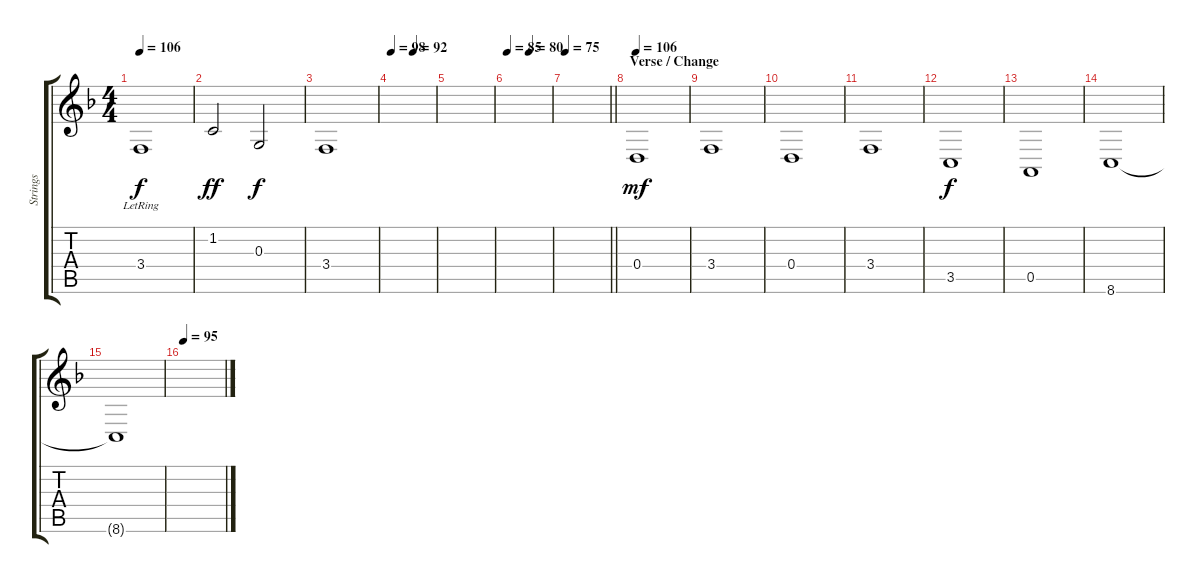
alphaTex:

\track ("Strings" "Strings") {instrument stringensemble2}
\staff {score tabs}
\tuning (E4 B3 G3 D3 A2 E2) {hide}
\ts (4 4)
\tempo 106
\clef g2
\ks f
3.4{lr}.1{dy f} |
1.2.2{dy ff} 0.3.2{dy f} |
3.4.1 |
\tempo 98
\tempo (92 0.5)
|
|
\tempo 85
\tempo (80 0.5)
|
\tempo 75
\barLineRight lightlight
|
\section ("" "Verse / Change")
\tempo 106
0.4.1{dy mf} |
3.4.1 |
0.4.1 |
3.4.1 |
3.5.1{dy f} |
0.5.1 |
8.6.1{volume 0} |
8.6{t}.1 |
\tempo 95
